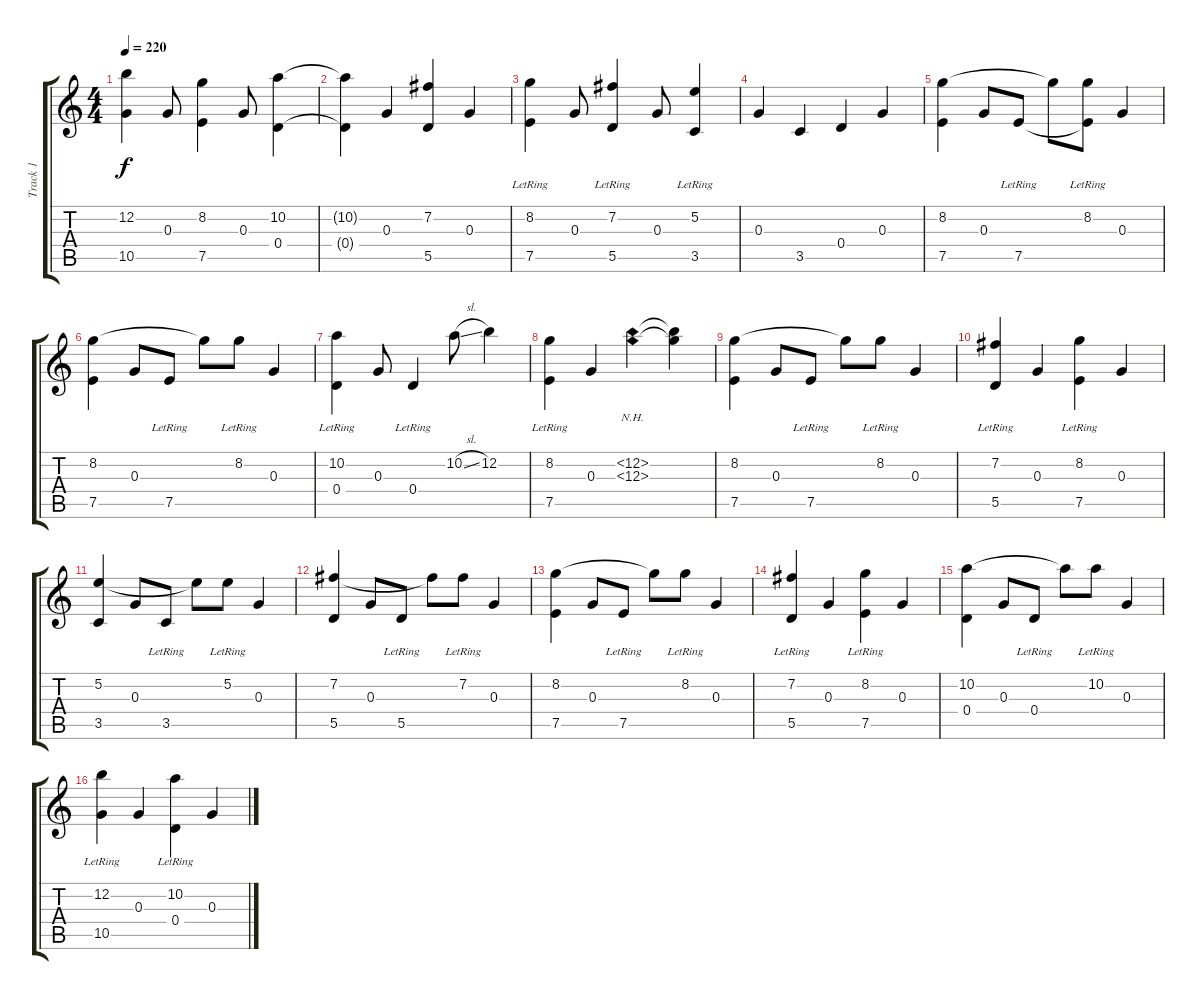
\track ("Track 1" "Track 1") {instrument acousticguitarsteel}
\staff {score tabs}
\tuning (E4 B3 G3 D3 A2 E2) {hide}
\ts (4 4)
\tempo 220
\clef g2
\ks c
(12.2 10.5).4{dy f} 0.3.8 (8.2 7.5).4 0.3.8 (10.2 0.4).4 |
(10.2{t} 0.4{t}).4 0.3.4 (7.2 5.5).4 0.3.4 |
(8.2{lr} 7.5{lr}).4 0.3.8 (7.2{lr} 5.5{lr}).4 0.3.8 (5.2{lr} 3.5{lr}).4 |
0.3.4 3.5.4 0.4.4 0.3.4 |
(8.2 7.5).4 0.3.8 7.5{lr}.8 8.2{t}.8 (8.2{lr} 7.5{t}).8 0.3.4 |
(8.2 7.5).4 0.3.8 7.5{lr}.8 8.2{t}.8 8.2{lr}.8 0.3.4 |
(10.2{lr} 0.4).4 0.3.8 0.4{lr}.4 10.2{sl}.8 12.2.4 |
(8.2{lr} 7.5).4 0.3.4 (12.2{nh} 12.3{nh}).4 (12.2{t} 12.3{t}).4 |
(8.2 7.5).4 0.3.8 7.5{lr}.8 8.2{t}.8 8.2{lr}.8 0.3.4 |
(7.2{lr} 5.5).4 0.3.4 (8.2{lr} 7.5).4 0.3.4 |
(5.2 3.5).4 0.3.8 3.5{lr}.8 5.2{t}.8 5.2{lr}.8 0.3.4 |
(7.2 5.5).4 0.3.8 5.5{lr}.8 7.2{t}.8 7.2{lr}.8 0.3.4 |
(8.2 7.5).4 0.3.8 7.5{lr}.8 8.2{t}.8 8.2{lr}.8 0.3.4 |
(7.2{lr} 5.5).4 0.3.4 (8.2{lr} 7.5).4 0.3.4 |
(10.2 0.4).4 0.3.8 0.4{lr}.8 10.2{t}.8 10.2{lr}.8 0.3.4 |
(12.2{lr} 10.5).4 0.3.4 (10.2{lr} 0.4).4 0.3.4
